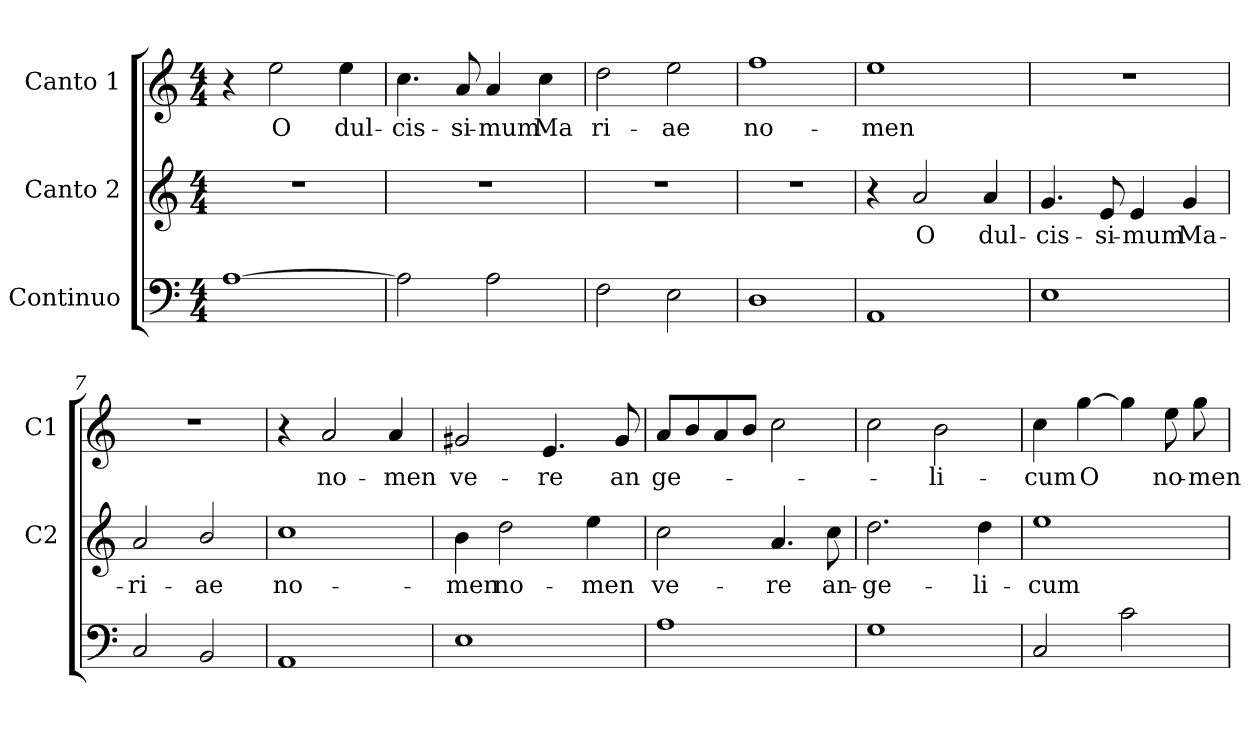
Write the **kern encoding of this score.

**kern	**kern	**text	**kern	**text
*part3	*part2	*part2	*part1	*part1
*staff3	*staff2	*staff2	*staff1	*staff1
*I"Continuo	*I"Canto 2	*	*I"Canto 1	*
*	*I'C2	*	*I'C1	*
*clefF4	*clefG2	*	*clefG2	*
*k[]	*k[]	*	*k[]	*
*C:	*C:	*	*C:	*
*M4/4	*M4/4	*	*M4/4	*
=1	=1	=1	=1	=1
[>1A	1r	.	4r	.
!	!	!	!	!LO:LY:b
.	.	.	2ee\	O
!	!	!	!	!LO:LY:b
.	.	.	4ee\	dul-
=2	=2	=2	=2	=2
!	!	!	!	!LO:LY:b
2A\]	1r	.	4.cc\	cis-
!	!	!	!	!LO:LY:b
.	.	.	8a/	-si-
!	!	!	!	!LO:LY:b
2A\	.	.	4a/	mum
!	!	!	!	!LO:LY:b
.	.	.	4cc\	Ma
=3	=3	=3	=3	=3
!	!	!	!	!LO:LY:b
2F\	1r	.	2dd\	ri-
!	!	!	!	!LO:LY:b
2E\	.	.	2ee\	ae
=4	=4	=4	=4	=4
!	!	!	!	!LO:LY:b
1D	1r	.	1ff	-no-
=5	=5	=5	=5	=5
!	!	!	!	!LO:LY:b
1AA	4r	.	1ee	-men
!	!	!LO:LY:b	!	!
.	2a/	O	.	.
!	!	!LO:LY:b	!	!
.	4a/	dul-	.	.
=6	=6	=6	=6	=6
!	!	!LO:LY:b	!	!
1E	4.g/	cis-	1r	.
!	!	!LO:LY:b	!	!
.	8e/	si-	.	.
!	!	!LO:LY:b	!	!
.	4e/	mum	.	.
!	!	!LO:LY:b	!	!
.	4g/	Ma-	.	.
!!LO:LB:g=z
=7	=7	=7	=7	=7
!	!	!LO:LY:b	!	!
2C/	2a/	ri-	1r	.
!	!	!LO:LY:b	!	!
2BB/	2b/	ae	.	.
=8	=8	=8	=8	=8
!	!	!LO:LY:b	!	!
1AA	1cc	no-	4r	.
!	!	!	!	!LO:LY:b
.	.	.	2a/	no-
!	!	!	!	!LO:LY:b
.	.	.	4a/	men
=9	=9	=9	=9	=9
!	!	!LO:LY:b	!	!
!	!	!	!	!LO:LY:b
1E	4b\	-men	2g#X/	ve-
!	!	!LO:LY:b	!	!
.	2dd\	no-	.	.
!	!	!	!	!LO:LY:b
.	.	.	4.e/	re
!	!	!LO:LY:b	!	!
.	4ee\	men	.	.
!	!	!	!	!LO:LY:b
.	.	.	8g#/	an
=10	=10	=10	=10	=10
!	!	!LO:LY:b	!	!
!	!	!	!	!LO:LY:b
1A	2cc\	ve-	8a/L	ge-
.	.	.	8b/	.
.	.	.	8a/	.
.	.	.	8b/J	.
!	!	!LO:LY:b	!	!
.	4.a/	re	2cc\	.
!	!	!LO:LY:b	!	!
.	8cc\	an-	.	.
=11	=11	=11	=11	=11
!	!	!LO:LY:b	!	!
1G	2.dd\	ge-	2cc\	.
!	!	!	!	!LO:LY:b
.	.	.	2b\	li-
!	!	!LO:LY:b	!	!
.	4dd\	li-	.	.
=12	=12	=12	=12	=12
!	!	!LO:LY:b	!	!
!	!	!	!	!LO:LY:b
2C/	1ee	cum	4cc\	cum
!	!	!	!	!LO:LY:b
.	.	.	[>4gg\	O
2c\	.	.	4gg\]	.
!	!	!	!	!LO:LY:b
.	.	.	8ee\	no-
!	!	!	!	!LO:LY:b
.	.	.	8gg\	men
=	=	=	=	=
*-	*-	*-	*-	*-
